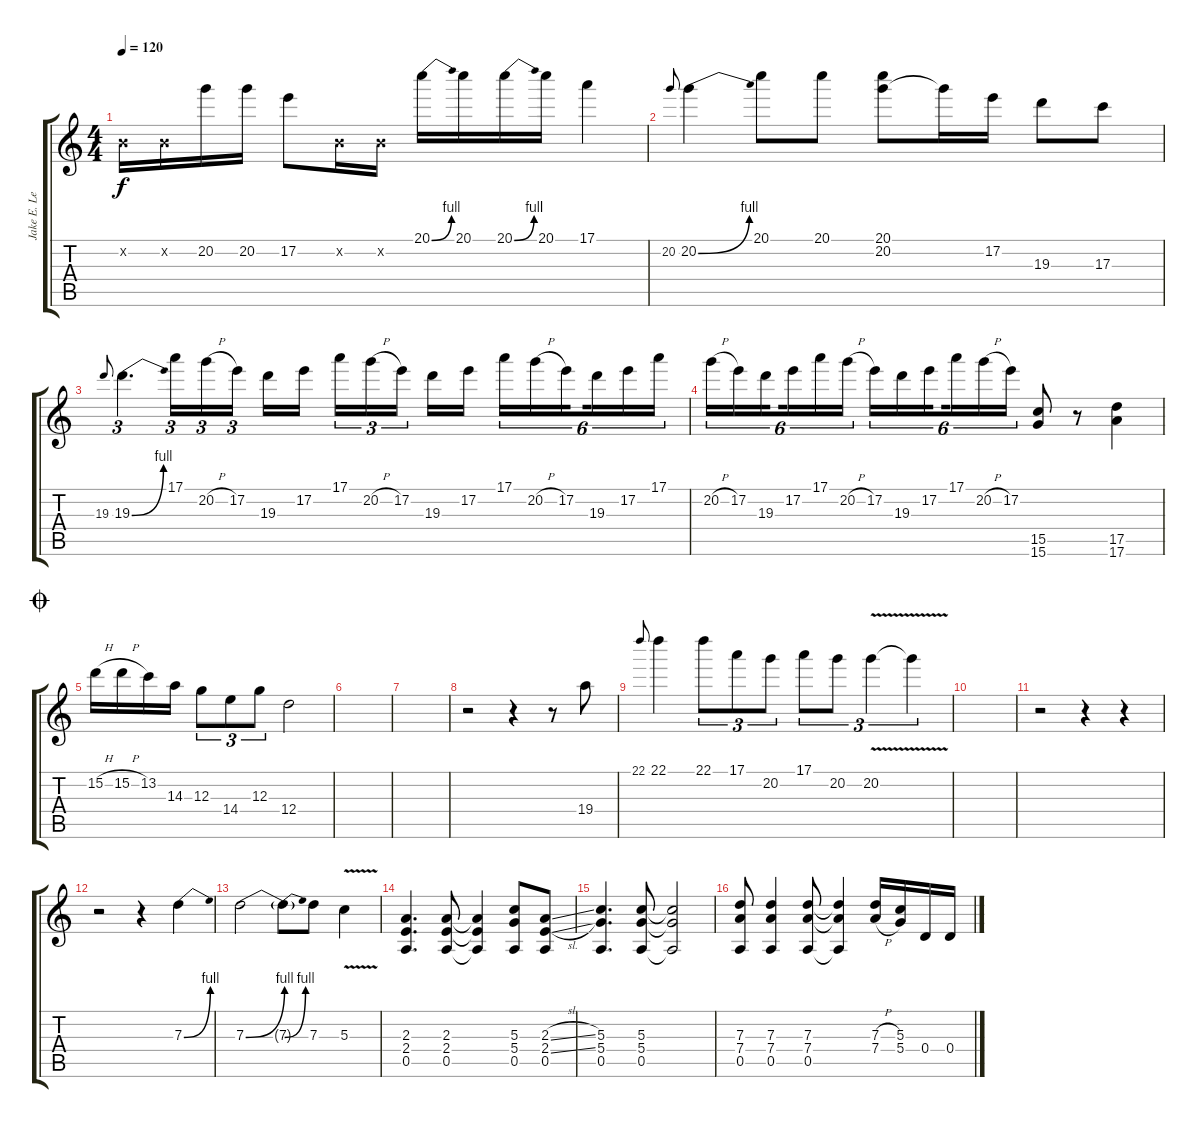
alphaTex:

\track ("Jake E. Lee Lead" "Jake E. Le") {instrument overdrivenguitar}
\staff {score tabs}
\tuning (E4 B3 G3 D3 A2 E2) {hide}
\ts (4 4)
\tempo 120
\clef g2
\ks c
0.2{x}.16{dy f} 0.2{x}.16 20.2.16 20.2.16 17.2.8 0.2{x}.16 0.2{x}.16 20.1{be (bend 0 0 60 4)}.16 20.1.16 20.1{be (bend 0 0 60 4)}.16 20.1.16 17.1.4 |
20.2.8{gr onbeat} 20.2{be (bend 0 0 60 4)}.4 20.1.8 20.1.8 (20.1 20.2).8 20.2{t}.16 17.2.16 19.3.8 17.3.8 |
19.3.8{gr onbeat} 19.3{be (bend 0 0 60 4)}.4{d tu (3 2)} 17.1.16{tu (3 2)} 20.2{h}.16{tu (3 2)} 17.2.16{tu (3 2) beam splitsecondary} 19.3.16 17.2.16 17.1.16{tu (3 2)} 20.2{h}.16{tu (3 2)} 17.2.16{tu (3 2) beam splitsecondary} 19.3.16 17.2.16 17.1.16{tu (6 4)} 20.2{h}.16{tu (6 4)} 17.2.16{tu (6 4) beam splitsecondary} 19.3.16{tu (6 4)} 17.2.16{tu (6 4)} 17.1.16{tu (6 4)} |
20.2{h}.16{tu (6 4)} 17.2.16{tu (6 4)} 19.3.16{tu (6 4) beam splitsecondary} 17.2.16{tu (6 4)} 17.1.16{tu (6 4)} 20.2{h}.16{tu (6 4)} 17.2.16{tu (6 4)} 19.3.16{tu (6 4)} 17.2.16{tu (6 4) beam splitsecondary} 17.1.16{tu (6 4)} 20.2{h}.16{tu (6 4)} 17.2.16{tu (6 4)} (15.5 15.6).8 r.8 (17.5 17.6).4 |
\jump coda
15.2{h}.16 15.2{h}.16 13.2.16 14.3.16 12.3.8{tu (3 2)} 14.4.8{tu (3 2)} 12.3.8{tu (3 2)} 12.4.2 |
|
|
r.2 r.4 r.8 19.4.8 |
22.1.8{gr onbeat} 22.1.4 22.1.8{tu (3 2)} 17.1.8{tu (3 2)} 20.2.8{tu (3 2)} 17.1.8{tu (3 2)} 20.2.8{tu (3 2)} 20.2{v}.4{tu (3 2)} 20.2{t}.4{tu (3 2)} |
|
r.2 r.4 r.4 |
r.2 r.4 7.3{be (bend 0 0 60 4)}.4 |
7.3{be (bend 0 0 60 4)}.2 7.3{be (bend 0 0 60 4) t}.8 7.3.8 5.3{be (hold 0 0 60 0) v}.4 |
(2.3 2.4 0.5).4{d} (2.3 2.4 0.5).8 (2.3{t} 2.4{t} 0.5{t}).4 (5.3 5.4 0.5).8 (2.3{sl} 2.4{sl} 0.5).8 |
(5.3 5.4 0.5).4{d} (5.3 5.4 0.5).8 (5.3{t} 5.4{t} 0.5{t}).2 |
(7.3 7.4 0.5).8 (7.3 7.4 0.5).4 (7.3 7.4 0.5).8 (7.3{t} 7.4{t} 0.5{t}).4 (7.3{h} 7.4{h}).16 (5.3 5.4).16 0.4.16 0.4.16
